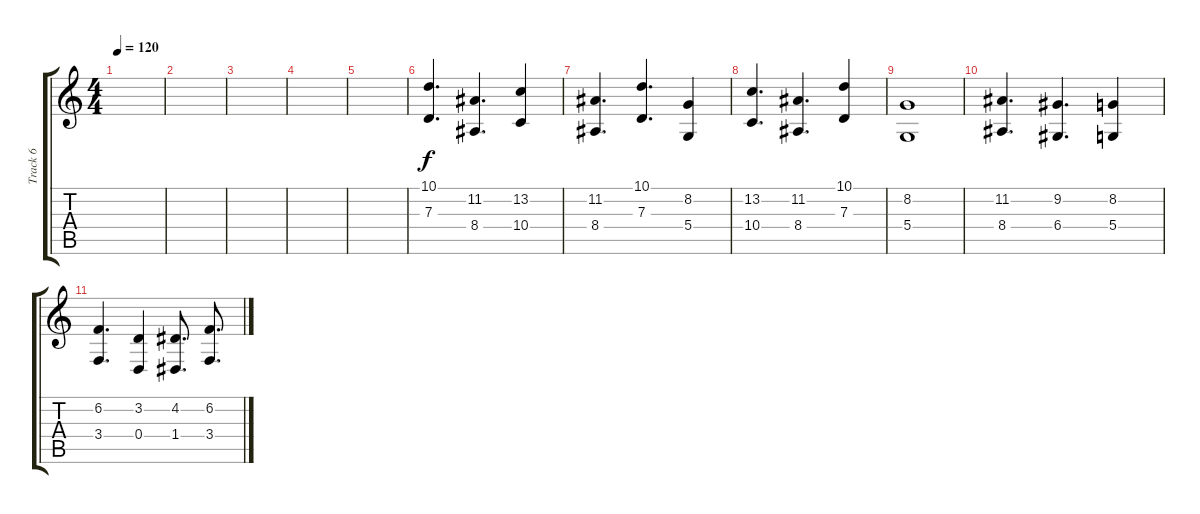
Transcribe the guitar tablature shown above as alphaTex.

\track ("Track 6" "Track 6") {instrument synthvoice}
\staff {score tabs}
\tuning (E4 B3 G3 D3 A2 E2) {hide}
\ts (4 4)
\tempo 120
\clef g2
\ks c
|
|
|
|
|
(10.1 7.3).4{d} (11.2 8.4).4{d} (13.2 10.4).4 |
(11.2 8.4).4{d} (10.1 7.3).4{d} (8.2 5.4).4 |
(13.2 10.4).4{d} (11.2 8.4).4{d} (10.1 7.3).4 |
(8.2 5.4).1 |
(11.2 8.4).4{d} (9.2 6.4).4{d} (8.2 5.4).4 |
(6.2 3.4).4{d} (3.2 0.4).4 (4.2 1.4).8{d} (6.2 3.4).8{d}
